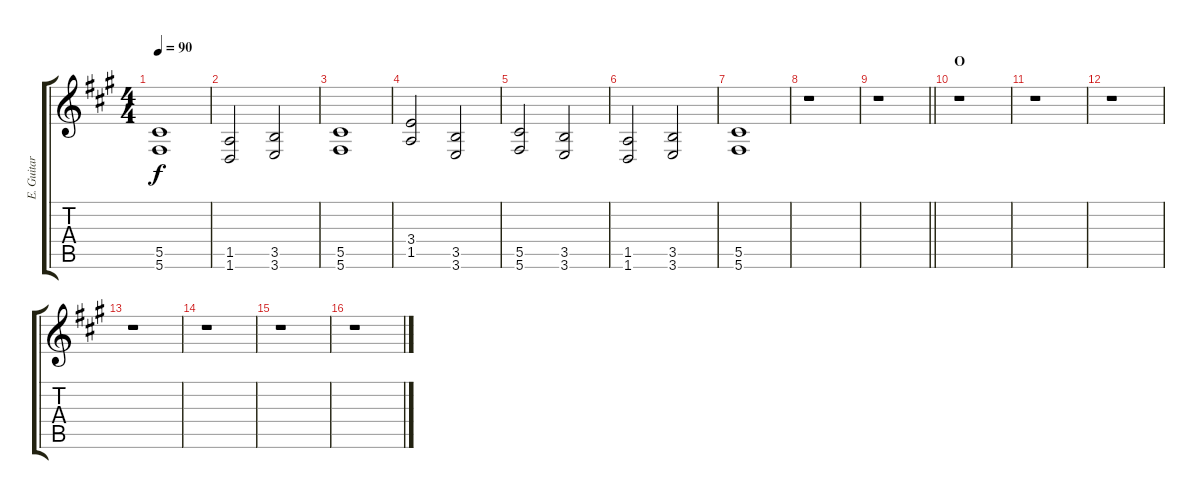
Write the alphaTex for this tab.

\track ("E. Guitar II" "E. Guitar ") {instrument overdrivenguitar}
\staff {score tabs}
\tuning (Eb4 Bb3 Gb3 Db3 Ab2 Db2) {hide}
\ts (4 4)
\tempo 90
\clef g2
\ks a
(5.5 5.6).1{dy f} |
(1.5 1.6).2 (3.5 3.6).2 |
(5.5 5.6).1 |
(3.4 1.5).2 (3.5 3.6).2 |
(5.5 5.6).2 (3.5 3.6).2 |
(1.5 1.6).2 (3.5 3.6).2 |
(5.5 5.6).1 |
r.1 |
\barLineRight lightlight
r.1 |
\section ("" "O")
r.1 |
r.1 |
r.1 |
r.1 |
r.1 |
r.1 |
r.1
